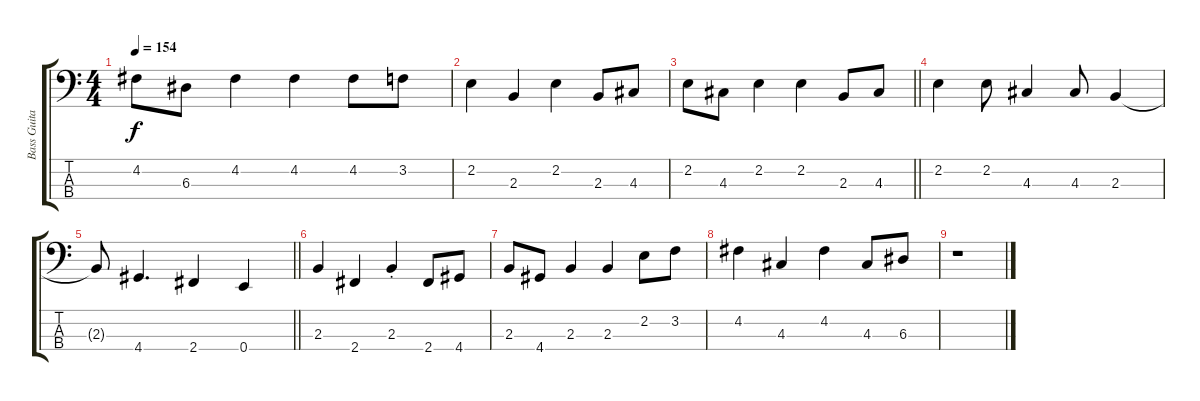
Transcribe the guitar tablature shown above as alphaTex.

\track ("Bass Guitar" "Bass Guita") {instrument electricbassfinger}
\staff {score tabs}
\tuning (G2 D2 A1 E1) {hide}
\ts (4 4)
\tempo 154
\clef f4
\ks c
4.2.8{dy f} 6.3.8 4.2.4 4.2.4 4.2.8 3.2.8 |
2.2.4 2.3.4 2.2.4 2.3.8 4.3.8 |
\barLineRight lightlight
2.2.8 4.3.8 2.2.4 2.2.4 2.3.8 4.3.8 |
2.2.4 2.2.8 4.3.4 4.3.8 2.3.4 |
\barLineRight lightlight
2.3{t}.8 4.4.4{d} 2.4.4 0.4.4 |
2.3.4 2.4.4 2.3{st}.4 2.4.8 4.4.8 |
2.3.8 4.4.8 2.3.4 2.3.4 2.2.8 3.2.8 |
4.2.4 4.3.4 4.2.4 4.3.8 6.3.8 |
r.1
